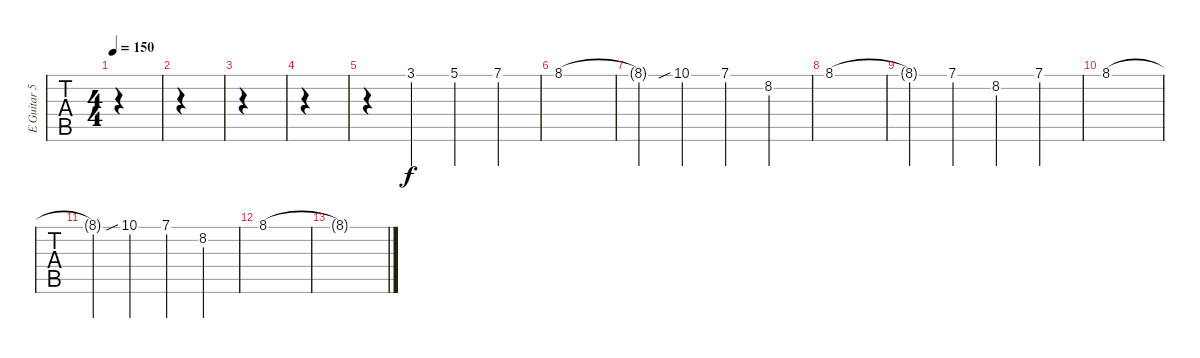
\track ("E Guitar 5" "E Guitar 5") {instrument overdrivenguitar}
\staff {tabs}
\tuning (E4 B3 G3 D3 A2 E2) {hide}
\ts (4 4)
\tempo 150
\clef g2
\ks c
|
|
|
|
r.4 3.1.4 5.1.4 7.1.4 |
8.1.1 |
8.1{t}.4 10.1{sib}.4 7.1.4 8.2.4 |
8.1.1 |
8.1{t}.4 7.1.4 8.2.4 7.1.4 |
8.1.1 |
8.1{t}.4 10.1{sib}.4 7.1.4 8.2.4 |
8.1.1 |
8.1{t}.1
